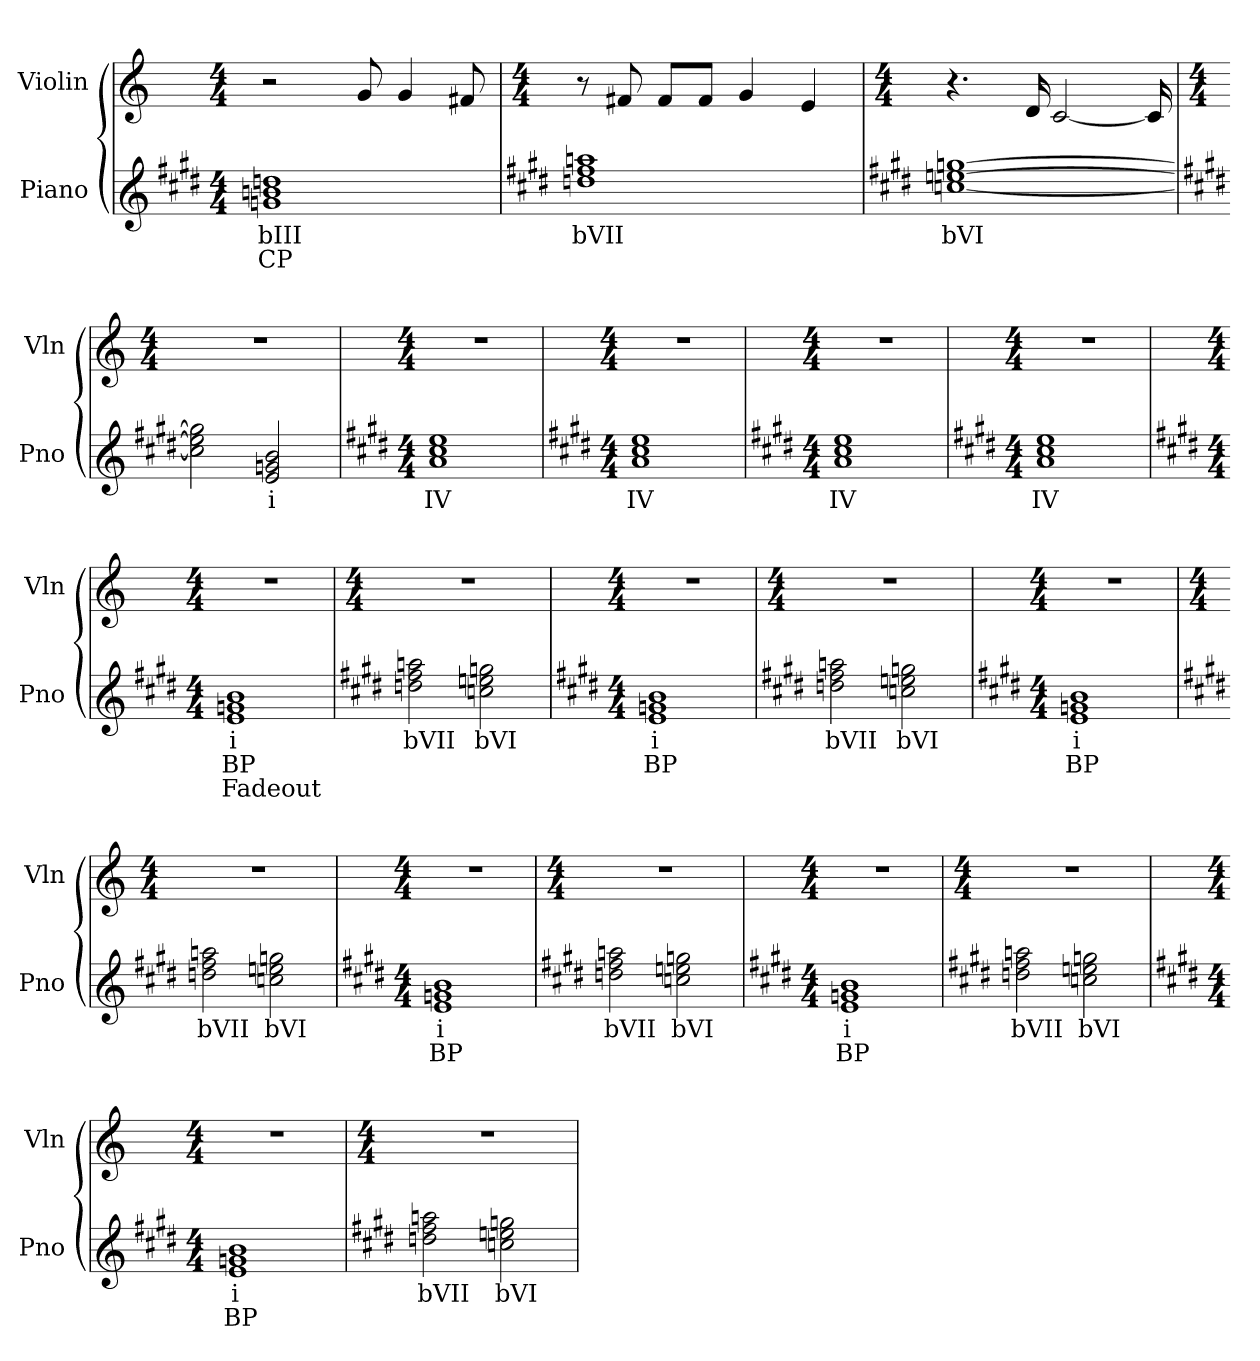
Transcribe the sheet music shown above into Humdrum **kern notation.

**kern	**text	**text	**text	**kern
*part2	*part2	*part2	*part2	*part1
*staff2	*staff2	*staff2	*staff2	*staff1
*I"Piano	*	*	*	*I"Violin
*I'Pno	*	*	*	*I'Vln
*k[f#c#g#d#]	*	*	*	*
*E:	*	*	*	*
*M4/4	*	*	*	*M4/4
=	=	=	=	=
1gn 1bn 1ddn	bIII	CP	.	2r
.	.	.	.	8g
.	.	.	.	4g
.	.	.	.	8f#X
=	=	=	=	=
*k[f#c#g#d#]	*	*	*	*
*E:	*	*	*	*
*	*	*	*	*M4/4
1ddn 1ff# 1aan	bVII	.	.	8r
.	.	.	.	8f#X
.	.	.	.	8f#L
.	.	.	.	8f#J
.	.	.	.	4g
.	.	.	.	4e
=	=	=	=	=
*k[f#c#g#d#]	*	*	*	*
*E:	*	*	*	*
*	*	*	*	*M4/4
[1ccn [1een [1ggn	bVI	.	.	4.r
.	.	.	.	16d
.	.	.	.	[2c
.	.	.	.	16c]
=	=	=	=	=
*k[f#c#g#d#]	*	*	*	*
*E:	*	*	*	*
*	*	*	*	*M4/4
2ccn] 2een] 2ggn]	.	.	.	1r
2e 2gn 2b	i	.	.	.
=	=	=	=	=
*k[f#c#g#d#]	*	*	*	*
*E:	*	*	*	*
*M4/4	*	*	*	*M4/4
1a 1cc# 1ee	IV	.	.	1r
=	=	=	=	=
*k[f#c#g#d#]	*	*	*	*
*E:	*	*	*	*
*M4/4	*	*	*	*M4/4
1a 1cc# 1ee	IV	.	.	1r
=	=	=	=	=
*k[f#c#g#d#]	*	*	*	*
*E:	*	*	*	*
*M4/4	*	*	*	*M4/4
1a 1cc# 1ee	IV	.	.	1r
=	=	=	=	=
*k[f#c#g#d#]	*	*	*	*
*E:	*	*	*	*
*M4/4	*	*	*	*M4/4
1a 1cc# 1ee	IV	.	.	1r
=	=	=	=	=
*k[f#c#g#d#]	*	*	*	*
*E:	*	*	*	*
*M4/4	*	*	*	*M4/4
1e 1gn 1b	i	BP	Fadeout	1r
=	=	=	=	=
*k[f#c#g#d#]	*	*	*	*
*E:	*	*	*	*
*	*	*	*	*M4/4
2ddn 2ff# 2aan	bVII	.	.	1r
2ccn 2een 2ggn	bVI	.	.	.
=	=	=	=	=
*k[f#c#g#d#]	*	*	*	*
*E:	*	*	*	*
*M4/4	*	*	*	*M4/4
1e 1gn 1b	i	BP	.	1r
=	=	=	=	=
*k[f#c#g#d#]	*	*	*	*
*E:	*	*	*	*
*	*	*	*	*M4/4
2ddn 2ff# 2aan	bVII	.	.	1r
2ccn 2een 2ggn	bVI	.	.	.
=	=	=	=	=
*k[f#c#g#d#]	*	*	*	*
*E:	*	*	*	*
*M4/4	*	*	*	*M4/4
1e 1gn 1b	i	BP	.	1r
=	=	=	=	=
*k[f#c#g#d#]	*	*	*	*
*E:	*	*	*	*
*	*	*	*	*M4/4
2ddn 2ff# 2aan	bVII	.	.	1r
2ccn 2een 2ggn	bVI	.	.	.
=	=	=	=	=
*k[f#c#g#d#]	*	*	*	*
*E:	*	*	*	*
*M4/4	*	*	*	*M4/4
1e 1gn 1b	i	BP	.	1r
=	=	=	=	=
*k[f#c#g#d#]	*	*	*	*
*E:	*	*	*	*
*	*	*	*	*M4/4
2ddn 2ff# 2aan	bVII	.	.	1r
2ccn 2een 2ggn	bVI	.	.	.
=	=	=	=	=
*k[f#c#g#d#]	*	*	*	*
*E:	*	*	*	*
*M4/4	*	*	*	*M4/4
1e 1gn 1b	i	BP	.	1r
=	=	=	=	=
*k[f#c#g#d#]	*	*	*	*
*E:	*	*	*	*
*	*	*	*	*M4/4
2ddn 2ff# 2aan	bVII	.	.	1r
2ccn 2een 2ggn	bVI	.	.	.
=	=	=	=	=
*k[f#c#g#d#]	*	*	*	*
*E:	*	*	*	*
*M4/4	*	*	*	*M4/4
1e 1gn 1b	i	BP	.	1r
=	=	=	=	=
*k[f#c#g#d#]	*	*	*	*
*E:	*	*	*	*
*	*	*	*	*M4/4
2ddn 2ff# 2aan	bVII	.	.	1r
2ccn 2een 2ggn	bVI	.	.	.
=	=	=	=	=
*-	*-	*-	*-	*-
